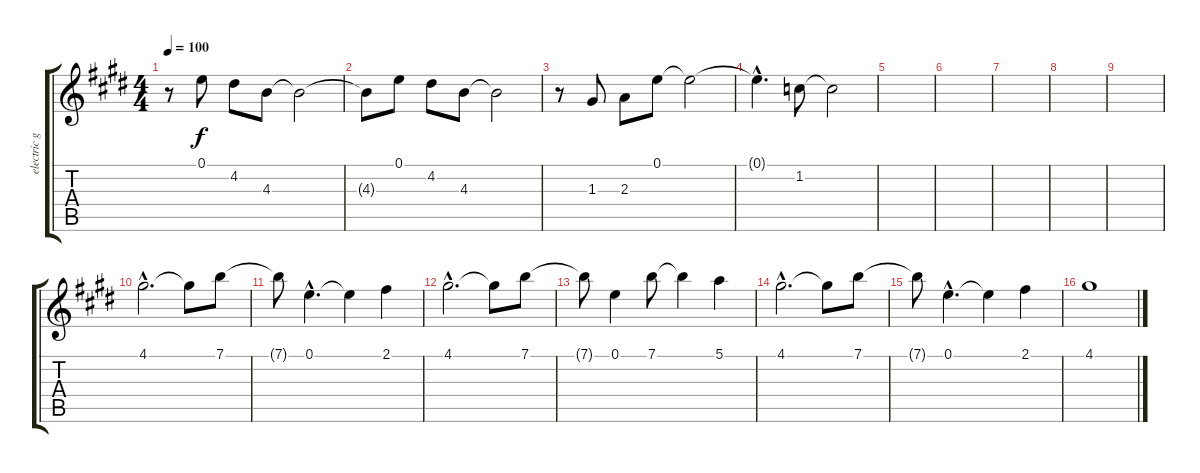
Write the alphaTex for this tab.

\track ("electric guitar1" "electric g") {instrument electricguitarmuted}
\staff {score tabs}
\tuning (E4 B3 G3 D3 A2 E2) {hide}
\ts (4 4)
\tempo 100
\clef g2
\ks e
r.8{dy f} 0.1.8 4.2.8 4.3.8 4.3{t}.2 |
4.3{t}.8 0.1.8 4.2.8 4.3.8 4.3{t}.2 |
r.8 1.3.8 2.3.8 0.1.8 0.1{t}.2 |
0.1{hac t}.4{d} 1.2.8 1.2{t}.2 |
|
|
|
|
|
4.1{hac}.2{d} 4.1{t}.8 7.1.8 |
7.1{t}.8 0.1{hac}.4{d} 0.1{t}.4 2.1.4 |
4.1{hac}.2{d} 4.1{t}.8 7.1.8 |
7.1{t}.8 0.1.4 7.1.8 7.1{t}.4 5.1.4 |
4.1{hac}.2{d} 4.1{t}.8 7.1.8 |
7.1{t}.8 0.1{hac}.4{d} 0.1{t}.4 2.1.4 |
4.1.1
